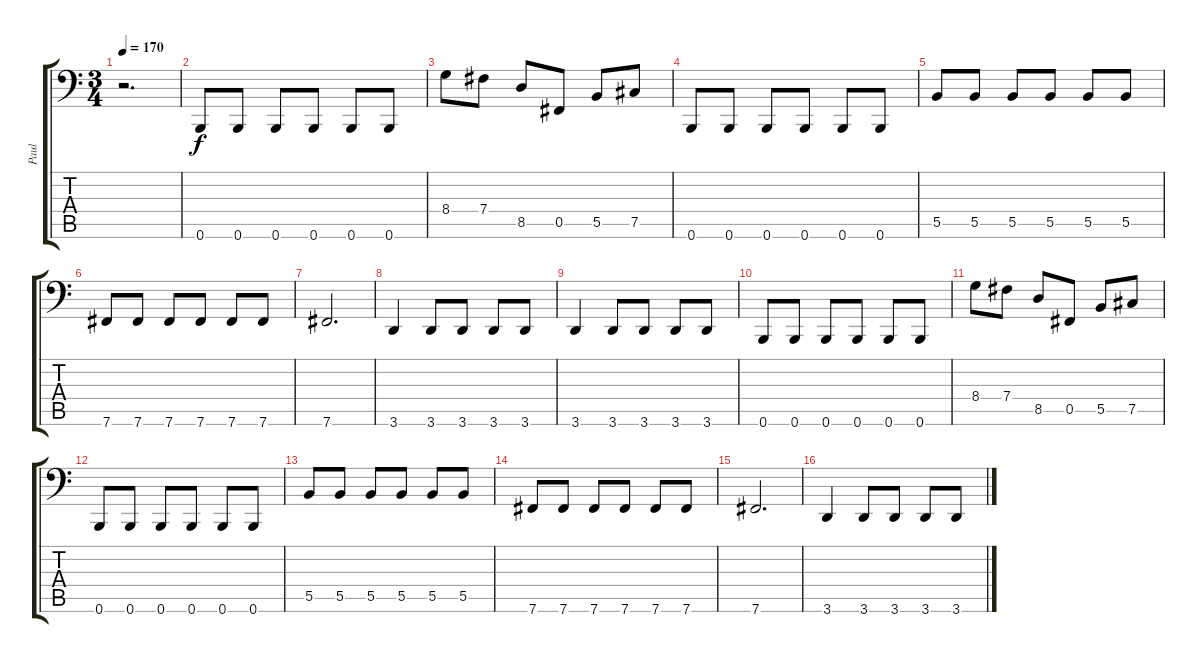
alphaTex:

\track ("Paul" "Paul") {instrument electricbassfinger}
\staff {score tabs}
\tuning (Db3 Ab2 E2 B1 Gb1 B0) {hide}
\ts (3 4)
\tempo 170
\clef f4
\ks c
r.2{d dy f} |
0.6.8 0.6.8 0.6.8 0.6.8 0.6.8 0.6.8 |
8.4.8 7.4.8 8.5.8 0.5.8 5.5.8 7.5.8 |
0.6.8 0.6.8 0.6.8 0.6.8 0.6.8 0.6.8 |
5.5.8 5.5.8 5.5.8 5.5.8 5.5.8 5.5.8 |
7.6.8 7.6.8 7.6.8 7.6.8 7.6.8 7.6.8 |
7.6.2{d} |
3.6.4 3.6.8 3.6.8 3.6.8 3.6.8 |
3.6.4 3.6.8 3.6.8 3.6.8 3.6.8 |
0.6.8 0.6.8 0.6.8 0.6.8 0.6.8 0.6.8 |
8.4.8 7.4.8 8.5.8 0.5.8 5.5.8 7.5.8 |
0.6.8 0.6.8 0.6.8 0.6.8 0.6.8 0.6.8 |
5.5.8 5.5.8 5.5.8 5.5.8 5.5.8 5.5.8 |
7.6.8 7.6.8 7.6.8 7.6.8 7.6.8 7.6.8 |
7.6.2{d} |
3.6.4 3.6.8 3.6.8 3.6.8 3.6.8
